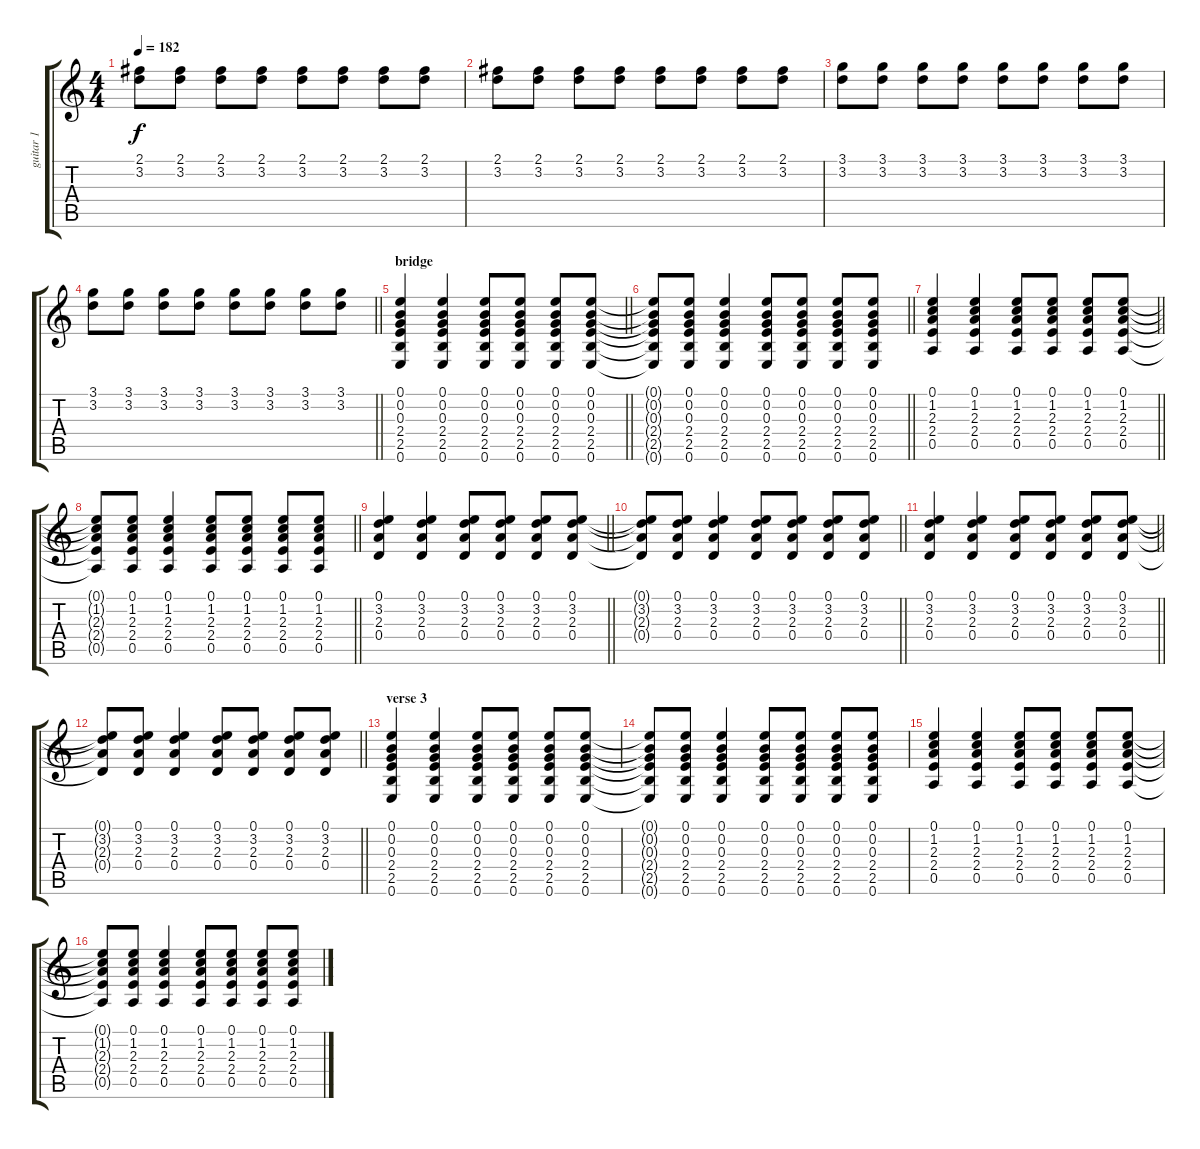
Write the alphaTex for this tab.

\track ("guitar 1" "guitar 1") {instrument electricguitarclean}
\staff {score tabs}
\tuning (E4 B3 G3 D3 A2 E2) {hide}
\ts (4 4)
\tempo 182
\clef g2
\ks c
(2.1 3.2).8{dy f} (2.1 3.2).8 (2.1 3.2).8 (2.1 3.2).8 (2.1 3.2).8 (2.1 3.2).8 (2.1 3.2).8 (2.1 3.2).8 |
(2.1 3.2).8 (2.1 3.2).8 (2.1 3.2).8 (2.1 3.2).8 (2.1 3.2).8 (2.1 3.2).8 (2.1 3.2).8 (2.1 3.2).8 |
(3.1 3.2).8 (3.1 3.2).8 (3.1 3.2).8 (3.1 3.2).8 (3.1 3.2).8 (3.1 3.2).8 (3.1 3.2).8 (3.1 3.2).8 |
\barLineRight lightlight
(3.1 3.2).8 (3.1 3.2).8 (3.1 3.2).8 (3.1 3.2).8 (3.1 3.2).8 (3.1 3.2).8 (3.1 3.2).8 (3.1 3.2).8 |
\section ("" "bridge")
\barLineRight lightlight
(0.1 0.2 0.3 2.4 2.5 0.6).4{volume 12 instrument electricguitarclean} (0.1 0.2 0.3 2.4 2.5 0.6).4 (0.1 0.2 0.3 2.4 2.5 0.6).8 (0.1 0.2 0.3 2.4 2.5 0.6).8 (0.1 0.2 0.3 2.4 2.5 0.6).8 (0.1 0.2 0.3 2.4 2.5 0.6).8 |
\barLineRight lightlight
(0.1{t} 0.2{t} 0.3{t} 2.4{t} 2.5{t} 0.6{t}).8 (0.1 0.2 0.3 2.4 2.5 0.6).8 (0.1 0.2 0.3 2.4 2.5 0.6).4 (0.1 0.2 0.3 2.4 2.5 0.6).8 (0.1 0.2 0.3 2.4 2.5 0.6).8 (0.1 0.2 0.3 2.4 2.5 0.6).8 (0.1 0.2 0.3 2.4 2.5 0.6).8 |
\barLineRight lightlight
(0.1 1.2 2.3 2.4 0.5).4 (0.1 1.2 2.3 2.4 0.5).4 (0.1 1.2 2.3 2.4 0.5).8 (0.1 1.2 2.3 2.4 0.5).8 (0.1 1.2 2.3 2.4 0.5).8 (0.1 1.2 2.3 2.4 0.5).8 |
\barLineRight lightlight
(0.1{t} 1.2{t} 2.3{t} 2.4{t} 0.5{t}).8 (0.1 1.2 2.3 2.4 0.5).8 (0.1 1.2 2.3 2.4 0.5).4 (0.1 1.2 2.3 2.4 0.5).8 (0.1 1.2 2.3 2.4 0.5).8 (0.1 1.2 2.3 2.4 0.5).8 (0.1 1.2 2.3 2.4 0.5).8 |
\barLineRight lightlight
(0.1 3.2 2.3 0.4).4 (0.1 3.2 2.3 0.4).4 (0.1 3.2 2.3 0.4).8 (0.1 3.2 2.3 0.4).8 (0.1 3.2 2.3 0.4).8 (0.1 3.2 2.3 0.4).8 |
\barLineRight lightlight
(0.1{t} 3.2{t} 2.3{t} 0.4{t}).8 (0.1 3.2 2.3 0.4).8 (0.1 3.2 2.3 0.4).4 (0.1 3.2 2.3 0.4).8 (0.1 3.2 2.3 0.4).8 (0.1 3.2 2.3 0.4).8 (0.1 3.2 2.3 0.4).8 |
\barLineRight lightlight
(0.1 3.2 2.3 0.4).4 (0.1 3.2 2.3 0.4).4 (0.1 3.2 2.3 0.4).8 (0.1 3.2 2.3 0.4).8 (0.1 3.2 2.3 0.4).8 (0.1 3.2 2.3 0.4).8 |
\barLineRight lightlight
(0.1{t} 3.2{t} 2.3{t} 0.4{t}).8 (0.1 3.2 2.3 0.4).8 (0.1 3.2 2.3 0.4).4 (0.1 3.2 2.3 0.4).8 (0.1 3.2 2.3 0.4).8 (0.1 3.2 2.3 0.4).8 (0.1 3.2 2.3 0.4).8 |
\section ("" "verse 3")
(0.1 0.2 0.3 2.4 2.5 0.6).4 (0.1 0.2 0.3 2.4 2.5 0.6).4 (0.1 0.2 0.3 2.4 2.5 0.6).8 (0.1 0.2 0.3 2.4 2.5 0.6).8 (0.1 0.2 0.3 2.4 2.5 0.6).8 (0.1 0.2 0.3 2.4 2.5 0.6).8 |
(0.1{t} 0.2{t} 0.3{t} 2.4{t} 2.5{t} 0.6{t}).8 (0.1 0.2 0.3 2.4 2.5 0.6).8 (0.1 0.2 0.3 2.4 2.5 0.6).4 (0.1 0.2 0.3 2.4 2.5 0.6).8 (0.1 0.2 0.3 2.4 2.5 0.6).8 (0.1 0.2 0.3 2.4 2.5 0.6).8 (0.1 0.2 0.3 2.4 2.5 0.6).8 |
(0.1 1.2 2.3 2.4 0.5).4 (0.1 1.2 2.3 2.4 0.5).4 (0.1 1.2 2.3 2.4 0.5).8 (0.1 1.2 2.3 2.4 0.5).8 (0.1 1.2 2.3 2.4 0.5).8 (0.1 1.2 2.3 2.4 0.5).8 |
(0.1{t} 1.2{t} 2.3{t} 2.4{t} 0.5{t}).8 (0.1 1.2 2.3 2.4 0.5).8 (0.1 1.2 2.3 2.4 0.5).4 (0.1 1.2 2.3 2.4 0.5).8 (0.1 1.2 2.3 2.4 0.5).8 (0.1 1.2 2.3 2.4 0.5).8 (0.1 1.2 2.3 2.4 0.5).8
